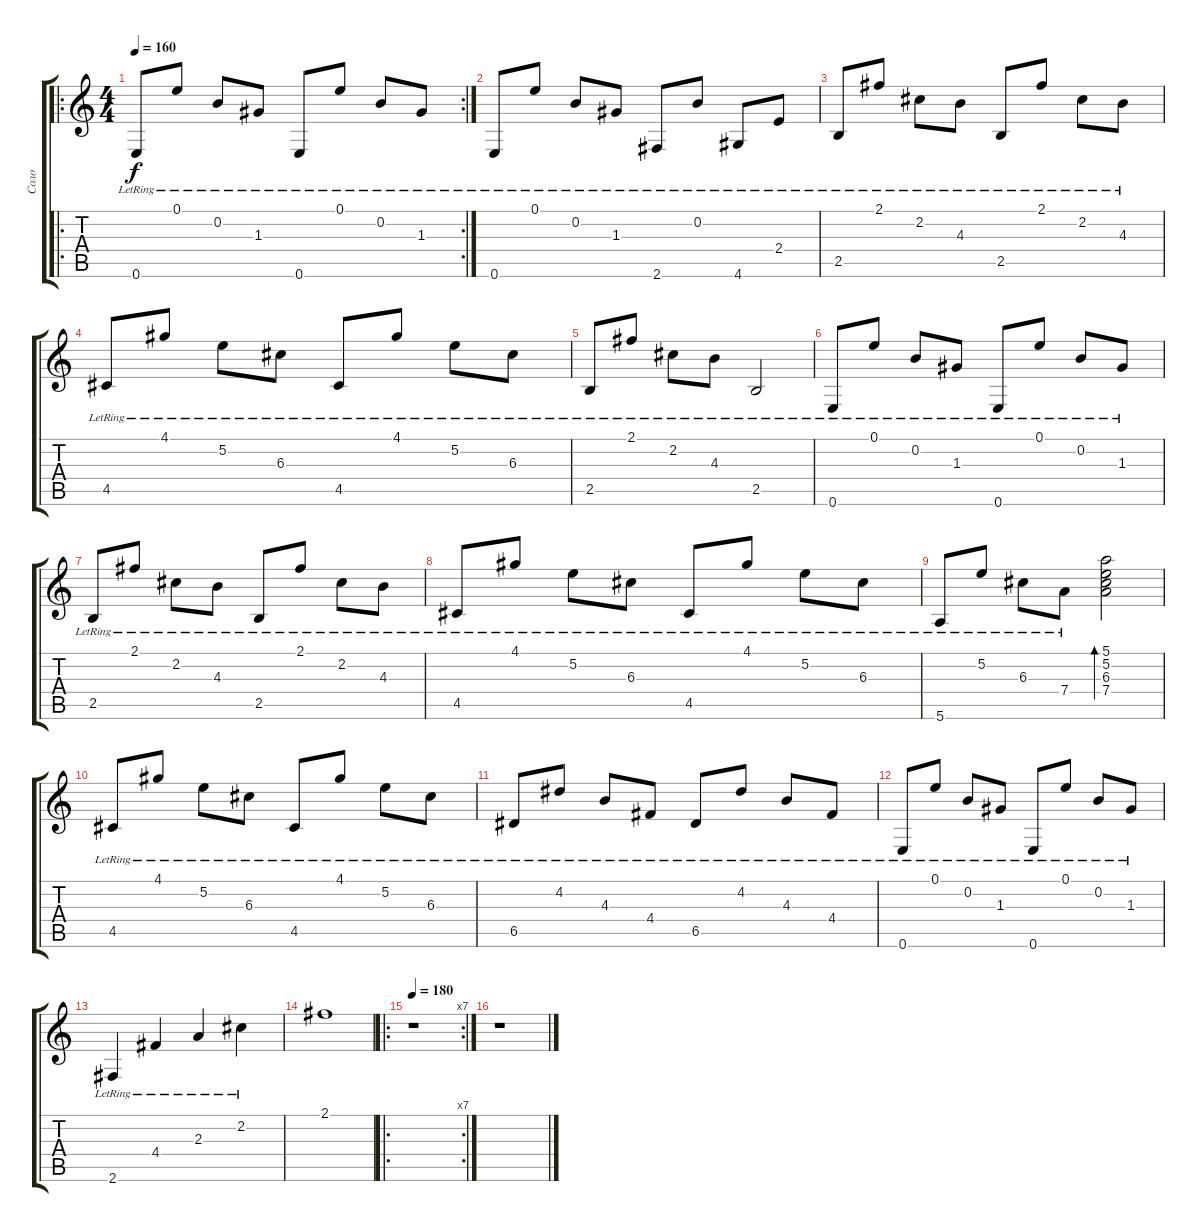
\track ("Соло" "Соло") {instrument acousticguitarsteel}
\staff {score tabs}
\tuning (E4 B3 G3 D3 A2 E2) {hide}
\ro
\rc 2
\ts (4 4)
\tempo 160
\tempo 91
\tempo 160
\clef g2
\ks c
0.6{lr}.8{dy f instrument acousticguitarsteel} 0.1{lr}.8 0.2{lr}.8 1.3{lr}.8 0.6{lr}.8 0.1{lr}.8 0.2{lr}.8 1.3{lr}.8 |
0.6{lr}.8 0.1{lr}.8 0.2{lr}.8 1.3{lr}.8 2.6{lr}.8 0.2{lr}.8 4.6{lr}.8 2.4{lr}.8 |
2.5{lr}.8 2.1{lr}.8 2.2{lr}.8 4.3{lr}.8 2.5{lr}.8 2.1{lr}.8 2.2{lr}.8 4.3{lr}.8 |
4.5{lr}.8 4.1{lr}.8 5.2{lr}.8 6.3{lr}.8 4.5{lr}.8 4.1{lr}.8 5.2{lr}.8 6.3{lr}.8 |
2.5{lr}.8 2.1{lr}.8 2.2{lr}.8 4.3{lr}.8 2.5{lr}.2 |
0.6{lr}.8 0.1{lr}.8 0.2{lr}.8 1.3{lr}.8 0.6{lr}.8 0.1{lr}.8 0.2{lr}.8 1.3{lr}.8 |
2.5{lr}.8 2.1{lr}.8 2.2{lr}.8 4.3{lr}.8 2.5{lr}.8 2.1{lr}.8 2.2{lr}.8 4.3{lr}.8 |
4.5{lr}.8 4.1{lr}.8 5.2{lr}.8 6.3{lr}.8 4.5{lr}.8 4.1{lr}.8 5.2{lr}.8 6.3{lr}.8 |
5.6{lr}.8 5.2{lr}.8 6.3{lr}.8 7.4{lr}.8 (5.1 5.2 6.3 7.4).2{bd 240} |
4.5{lr}.8 4.1{lr}.8 5.2{lr}.8 6.3{lr}.8 4.5{lr}.8 4.1{lr}.8 5.2{lr}.8 6.3{lr}.8 |
6.5{lr}.8 4.2{lr}.8 4.3{lr}.8 4.4{lr}.8 6.5{lr}.8 4.2{lr}.8 4.3{lr}.8 4.4{lr}.8 |
0.6{lr}.8 0.1{lr}.8 0.2{lr}.8 1.3{lr}.8 0.6{lr}.8 0.1{lr}.8 0.2{lr}.8 1.3{lr}.8 |
2.6{lr}.4 4.4{lr}.4 2.3{lr}.4 2.2{lr}.4 |
2.1.1 |
\ro
\rc 7
\tempo 180
r.1 |
r.1
